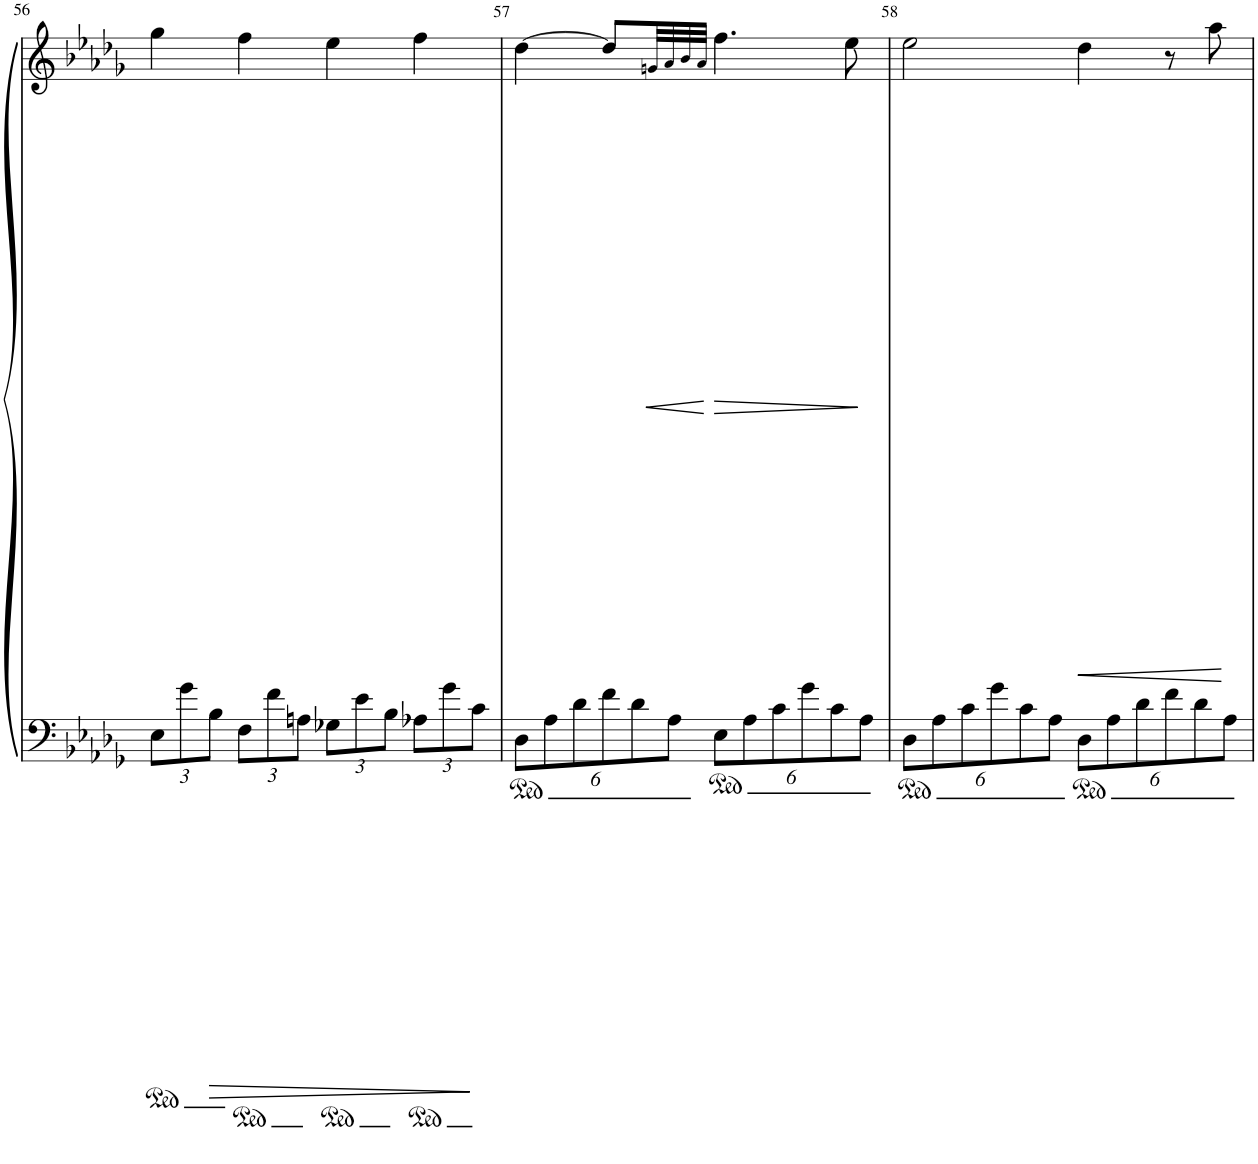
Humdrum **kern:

**kern	**kern	**dynam
*part1	*part1	*part1
*staff2	*staff1	*staff1/2
*I"Piano	*	*
*I'Pno	*	*
!!LO:PB:g=z
*clefF4	*clefG2	*
*k[b-e-a-d-g-]	*k[b-e-a-d-g-]	*
*M4/4	*M4/4	*
*met(c)	*met(c)	*
*Xbrackettup	*	*
=56	=56	=56
12E-\L	4gg-\	.
12g-\	.	.
12B-\J	.	.
12F\L	4ff\	.
12f\	.	.
12An\J	.	.
12G-X\L	4ee-\	.
12e-\	.	.
12B-\J	.	.
12A-X\L	4ff\	.
12g-\	.	.
12c\J	.	.
=57	=57	=57
12D-\L	[4dd-\	.
12A-\	.	.
12d-\	.	.
12f\	8dd-/L]	.
12d-\	.	.
!	!	!LO:HP:b
.	32gn!/LL	<
.	32a-!/	.
12A-\J	.	.
.	32b-!/	.
.	32a-!/JJJ	.
!	!	!LO:HP:n=1:b
12E-\L	4.ff\	[ >
12A-\	.	.
12c\	.	.
12g-\	.	.
12c\	.	.
.	8ee-\	.
12A-\J	.	.
.	.	]
=58	=58	=58
12D-\L	2ee-\	.
12A-\	.	.
12c\	.	.
12g-\	.	.
12c\	.	.
12A-\J	.	.
!	!	!LO:HP:b
12D-\L	4dd-\	<
12A-\	.	.
12d-\	.	.
12f\	8r	.
12d-\	.	.
.	8aa-\	.
12A-\J	.	.
.	.	[
=	=	=
*-	*-	*-
